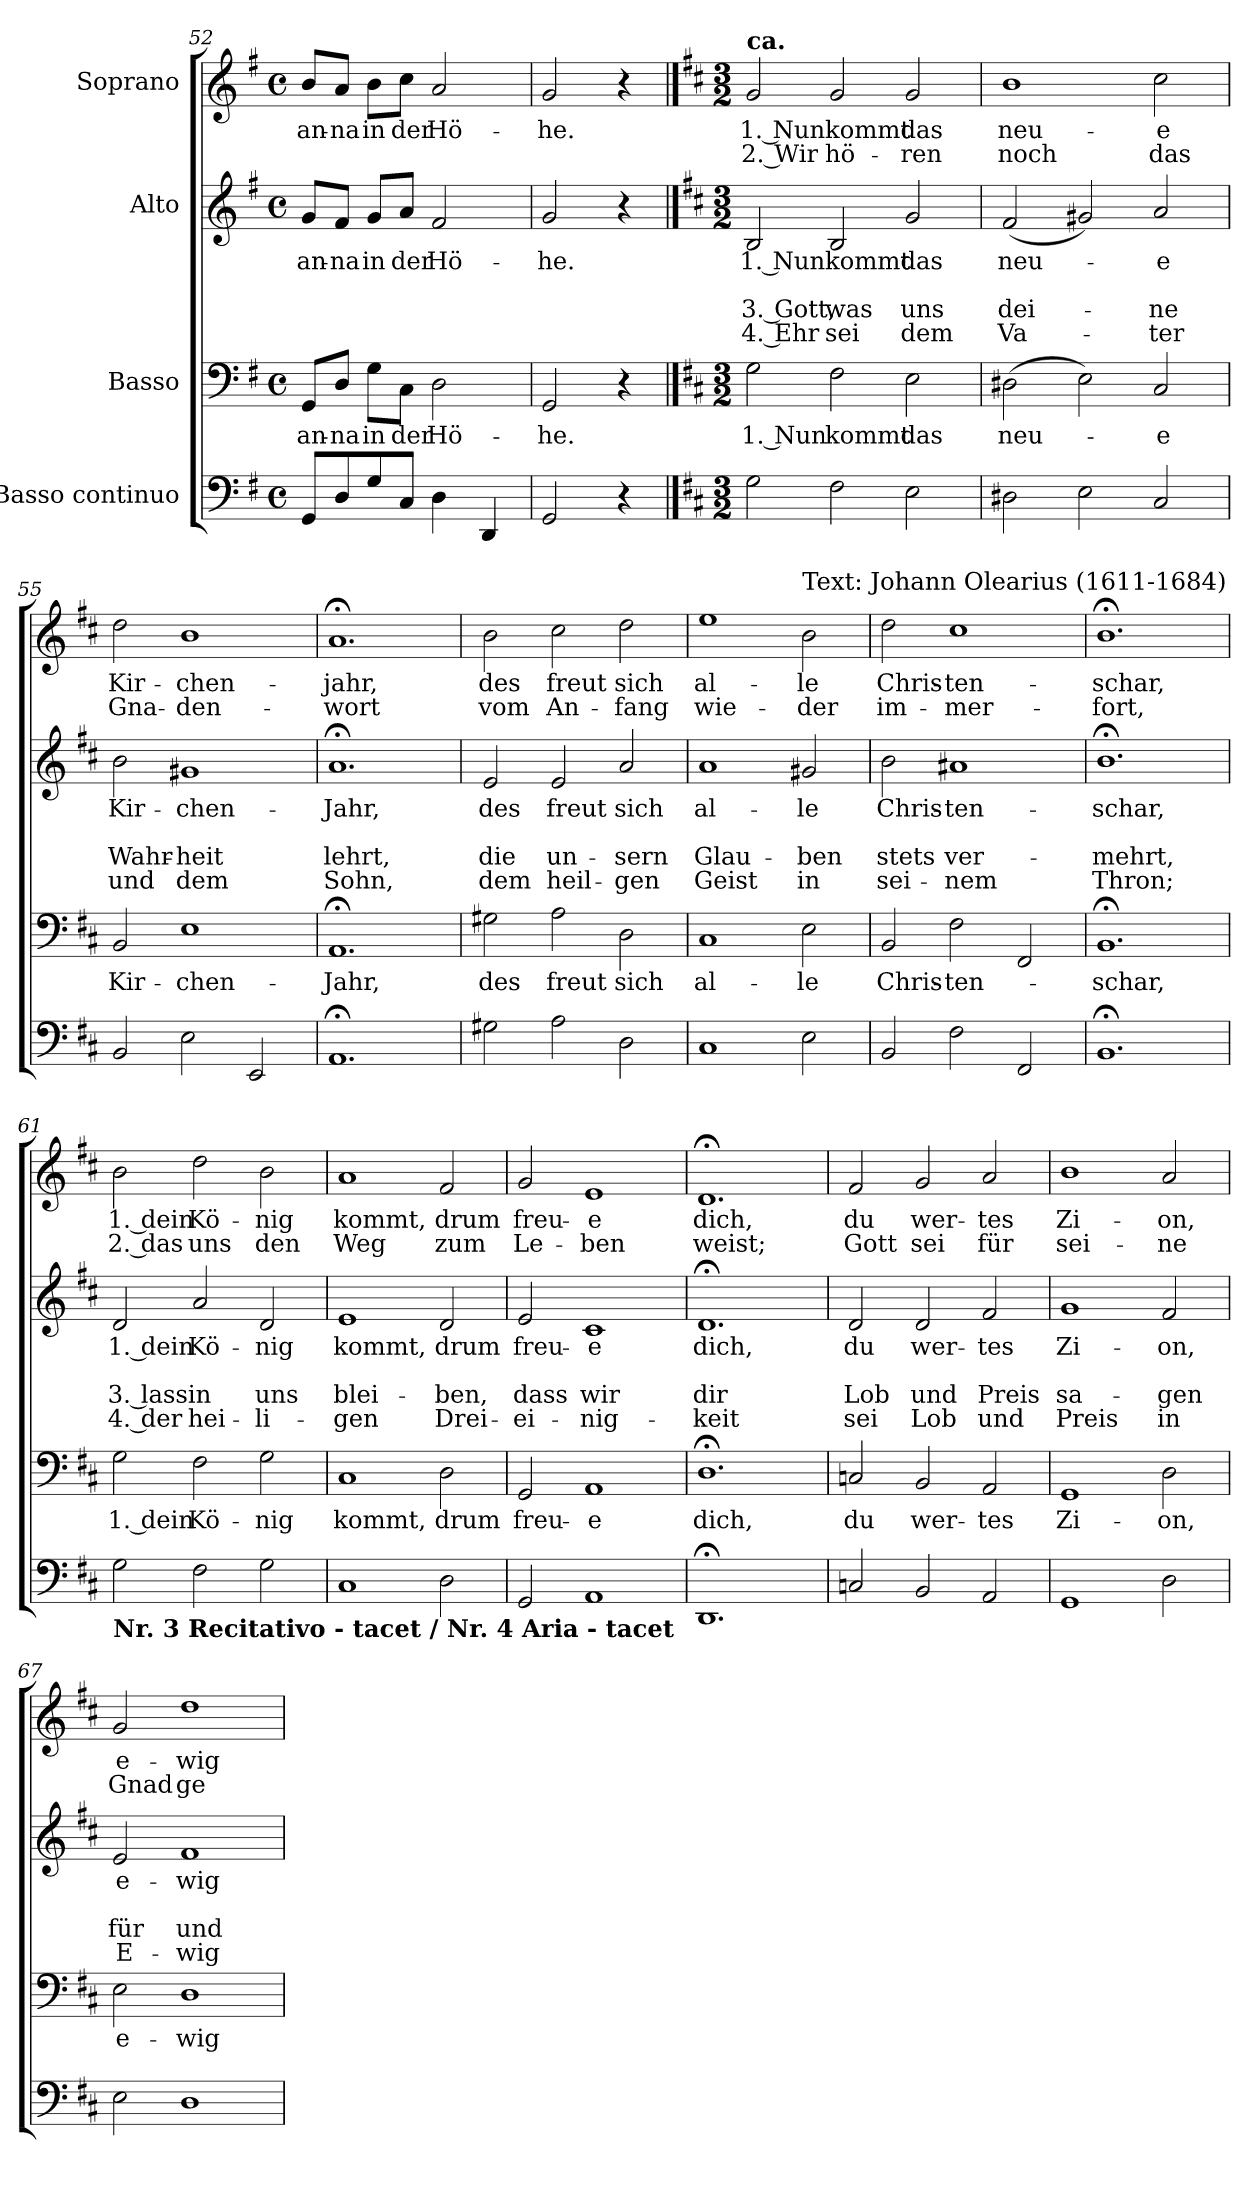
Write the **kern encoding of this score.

**kern	**kern	**text	**kern	**text	**text	**text	**text	**kern	**text	**text
*part4	*part3	*part3	*part2	*part2	*part2	*part2	*part2	*part1	*part1	*part1
*staff4	*staff3	*staff3	*staff2	*staff2	*staff2	*staff2	*staff2	*staff1	*staff1	*staff1
*I"Basso continuo	*I"Basso	*	*I"Alto	*	*	*	*	*I"Soprano	*	*
*clefF4	*clefF4	*	*clefG2	*	*	*	*	*clefG2	*	*
*k[f#]	*k[f#]	*	*k[f#]	*	*	*	*	*k[f#]	*	*
*G:	*G:	*	*G:	*	*	*	*	*G:	*	*
*M4/4	*M4/4	*	*M4/4	*	*	*	*	*M4/4	*	*
*met(c)	*met(c)	*	*met(c)	*	*	*	*	*met(c)	*	*
=52	=52	=52	=52	=52	=52	=52	=52	=52	=52	=52
8GG/L	8GG/L	-an-	8g/L	-an-	.	.	.	8b/L	-an-	.
8D/	8D/J	-na	8f#/J	-na	.	.	.	8a/J	-na	.
8G/	8G\L	in	8g/L	in	.	.	.	8b\L	in	.
8C/J	8C\J	der	8a/J	der	.	.	.	8cc\J	der	.
4D\	2D\	Hö-	2f#/	Hö-	.	.	.	2a/	Hö-	.
4DD/	.	.	.	.	.	.	.	.	.	.
=53	=53	=53	=53	=53	=53	=53	=53	=53	=53	=53
2GG/	2GG/	-he.	2g/	-he.	.	.	.	2g/	-he.	.
4r	4r	.	4r	.	.	.	.	4r	.	.
==53X1	==53X1	==53X1	==53X1	==53X1	==53X1	==53X1	==53X1	==53X1	==53X1	==53X1
!!LO:REH:place=s1:a:B:enc=none:fs=17:t=2. Choral
*k[f#c#]	*k[f#c#]	*	*k[f#c#]	*	*	*	*	*k[f#c#]	*	*
*b:	*b:	*	*b:	*	*	*	*	*b:	*	*
*M3/2	*M3/2	*	*M3/2	*	*	*	*	*M3/2	*	*
!	!	!	!	!	!	!	!	!LO:TX:a:B:t=ca.	!	!
2G\	2G\	1. Nun	2B/	1. Nun	.	3. Gott,	4. Ehr	2g/	1. Nun	2. Wir
2F#\	2F#\	kommt	2B/	kommt	.	was	sei	2g/	kommt	hö-
2E\	2E\	das	2g/	das	.	uns	dem	2g/	das	-ren
!!LO:PB:g=z
=54	=54	=54	=54	=54	=54	=54	=54	=54	=54	=54
2D#X\	(>2D#X\	neu-	(2f#/	neu-	.	dei-	Va-	1b	neu-	noch
2E\	2E\)	.	2g#X/)	.	.	.	.	.	.	.
2C#/	2C#/	-e	2a/	-e	.	-ne	-ter	2cc#\	-e	das
=55	=55	=55	=55	=55	=55	=55	=55	=55	=55	=55
2BB/	2BB/	Kir-	2b\	Kir-	.	Wahr-	und	2dd\	Kir-	Gna-
2E\	1E	-chen-	1g#X	-chen-	.	-heit	dem	1b	-chen-	-den-
2EE/	.	.	.	.	.	.	.	.	.	.
=56	=56	=56	=56	=56	=56	=56	=56	=56	=56	=56
1.AA;<	1.AA;<	-Jahr,	1.a;<	-Jahr,	.	lehrt,	Sohn,	1.a;<	-jahr,	-wort
=57	=57	=57	=57	=57	=57	=57	=57	=57	=57	=57
2G#X\	2G#X\	des	2e/	des	.	die	dem	2b\	des	vom
2A\	2A\	freut	2e/	freut	.	un-	heil-	2cc#\	freut	An-
2D\	2D\	sich	2a/	sich	.	-sern	-gen	2dd\	sich	-fang
=58	=58	=58	=58	=58	=58	=58	=58	=58	=58	=58
1C#	1C#	al-	1a	al-	.	Glau-	Geist	1ee	al-	wie-
!	!	!	!	!	!	!	!	!LO:TX:a:t=Text&colon; Johann Olearius (1611-1684)	!	!
2E\	2E\	-le	2g#X/	-le	.	-ben	in	2b\	-le	-der
=59	=59	=59	=59	=59	=59	=59	=59	=59	=59	=59
2BB/	2BB/	Chris-	2b\	Chris-	.	stets	sei-	2dd\	Chris-	im-
2F#\	2F#\	-ten-	1a#X	-ten-	.	ver-	-nem	1cc#	-ten-	-mer-
2FF#/	2FF#/	.	.	.	.	.	.	.	.	.
!!LO:LB:g=z
=60	=60	=60	=60	=60	=60	=60	=60	=60	=60	=60
1.BB;<	1.BB;<	-schar,	1.b;<	-schar,	.	-mehrt,	Thron;	1.b;<	-schar,	-fort,
=61	=61	=61	=61	=61	=61	=61	=61	=61	=61	=61
!LO:TX:b:B:t=Nr. 3 Recitativo - tacet / Nr. 4 Aria - tacet	!	!	!	!	!	!	!	!	!	!
2G\	2G\	1. dein	2d/	1. dein	.	3. lass	4. der	2b\	1. dein	2. das
2F#\	2F#\	Kö-	2a/	Kö-	.	in	hei-	2dd\	Kö-	uns
2G\	2G\	-nig	2d/	-nig	.	uns	-li-	2b\	-nig	den
=62	=62	=62	=62	=62	=62	=62	=62	=62	=62	=62
1C#	1C#	kommt,	1e	kommt,	.	blei-	-gen	1a	kommt,	Weg
2D\	2D\	drum	2d/	drum	.	-ben,	Drei-	2f#/	drum	zum
=63	=63	=63	=63	=63	=63	=63	=63	=63	=63	=63
2GG/	2GG/	freu-	2e/	freu-	.	dass	-ei-	2g/	freu-	Le-
1AA	1AA	-e	1c#	-e	.	wir	-nig-	1e	-e	-ben
=64	=64	=64	=64	=64	=64	=64	=64	=64	=64	=64
1.DD;<	1.D;<	dich,	1.d;<	dich,	.	dir	-keit	1.d;<	dich,	weist;
=65	=65	=65	=65	=65	=65	=65	=65	=65	=65	=65
2Cn/	2Cn/	du	2d/	du	.	Lob	sei	2f#/	du	Gott
2BB/	2BB/	wer-	2d/	wer-	.	und	Lob	2g/	wer-	sei
2AA/	2AA/	-tes	2f#/	-tes	.	Preis	und	2a/	-tes	für
!!LO:PB:g=z
=66	=66	=66	=66	=66	=66	=66	=66	=66	=66	=66
1GG	1GG	Zi-	1g	Zi-	.	sa-	Preis	1b	Zi-	sei-
2D\	2D\	-on,	2f#/	-on,	.	-gen	in	2a/	-on,	-ne
=67	=67	=67	=67	=67	=67	=67	=67	=67	=67	=67
2E\	2E\	e-	2e/	e-	.	für	E-	2g/	e-	Gnad
1D	1D	-wig-	1f#	-wig	.	und	-wig-	1dd	-wig	ge-
=	=	=	=	=	=	=	=	=	=	=
*-	*-	*-	*-	*-	*-	*-	*-	*-	*-	*-
